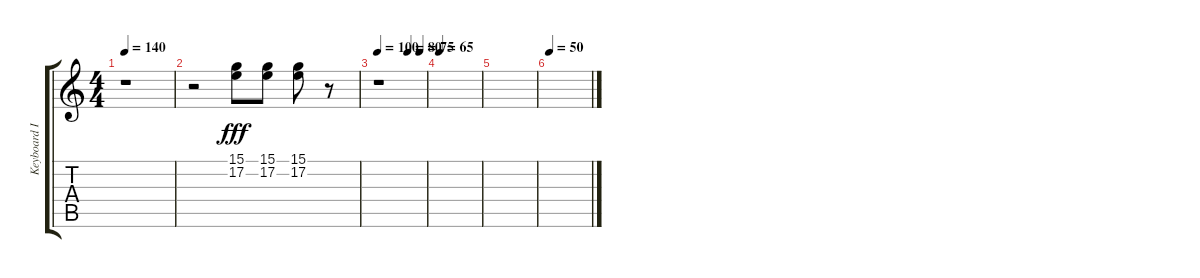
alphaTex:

\track ("Keyboard II" "Keyboard I") {instrument brasssection}
\staff {score tabs}
\tuning (E4 B3 G3 D3 A2 E2) {hide}
\ts (4 4)
\tempo 140
\clef g2
\ks c
r.1{dy mf} |
r.2 (15.1 17.2).8{dy fff instrument reversecymbal} (15.1 17.2).8 (15.1 17.2).8 r.8 |
\tempo 100
\tempo (80 0.625)
\tempo (75 0.875)
r.1 |
\tempo 65
|
|
\tempo 50
